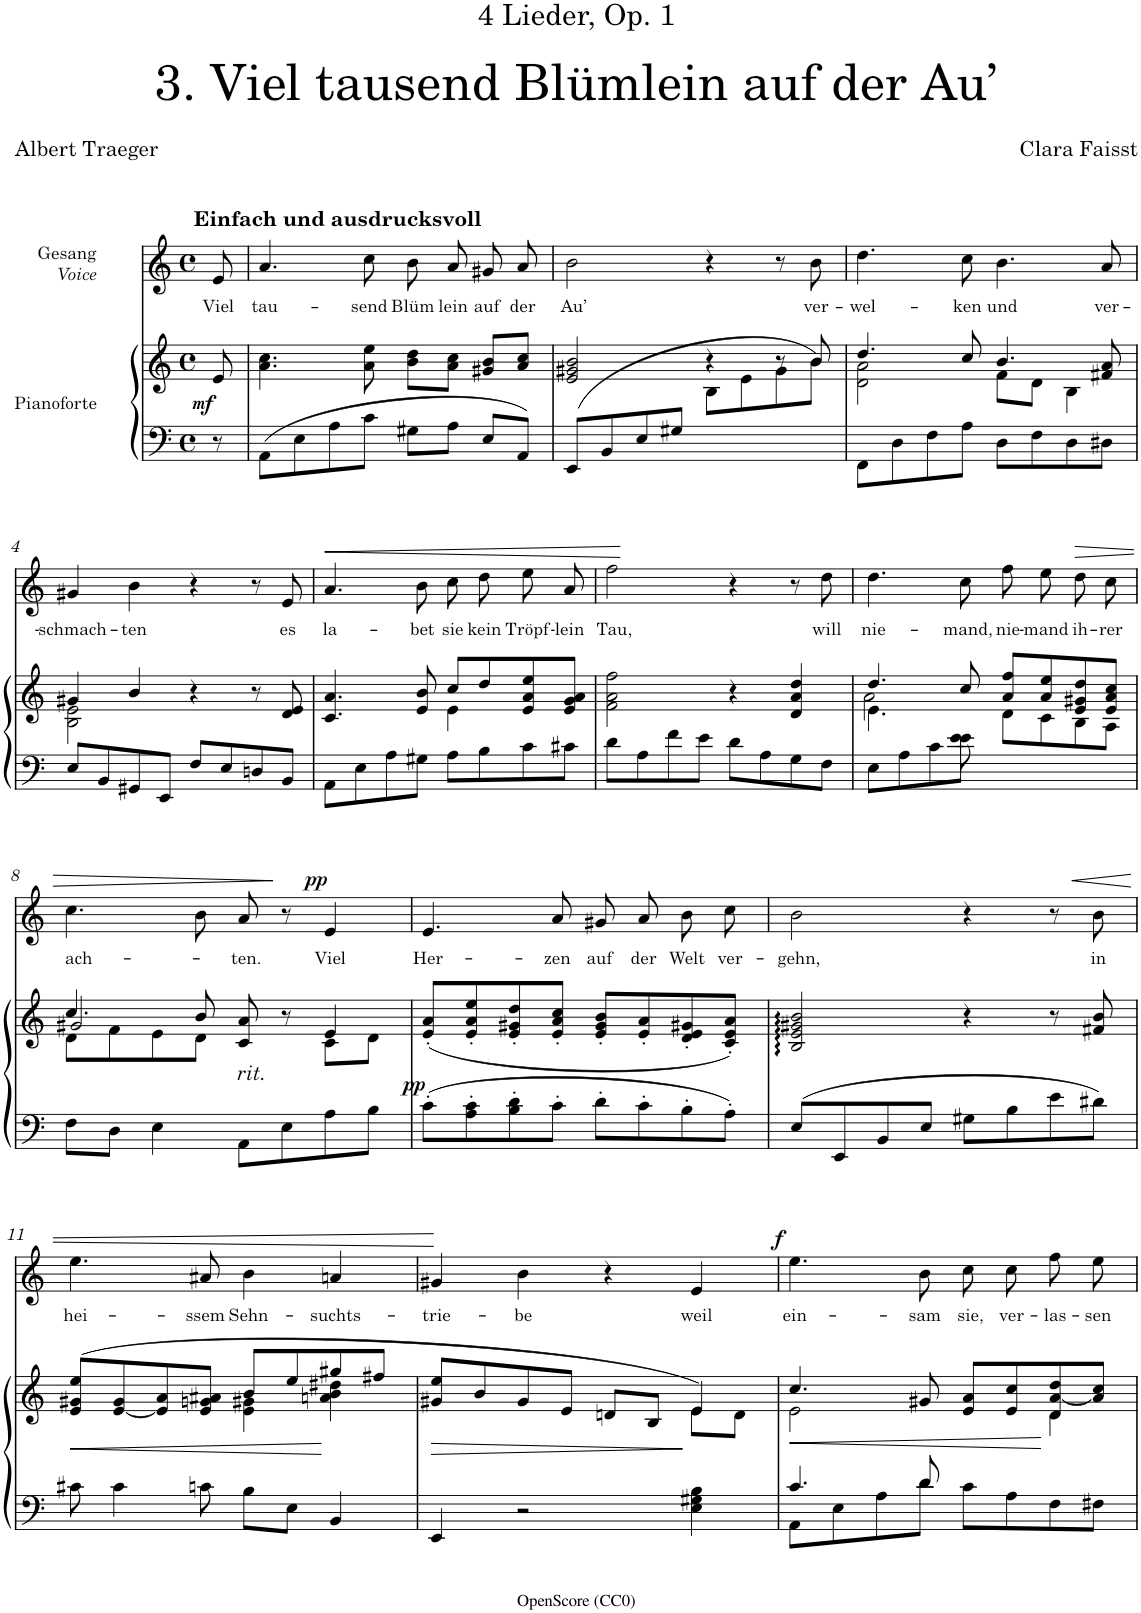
**kern	**kern	**dynam	**kern	**text	**dynam
*part2	*part2	*part2	*part1	*part1	*part1
*staff3	*staff2	*staff2/3	*staff1	*staff1	*staff1
*I"Pianoforte	*	*	*I"Gesang Voice	*	*
*I'Pno	*	*	*	*	*
*clefF4	*clefG2	*	*clefG2	*	*
*k[]	*k[]	*	*k[]	*	*
*M4/4	*M4/4	*	*M4/4	*	*
*met(c)	*met(c)	*	*met(c)	*	*
=	=	=	=	=	=
!	!	!	!LO:TX:a:B:t=Einfach und ausdrucksvoll	!	!
!	!	!LO:DY:b	!	!LO:LY:b	!
8r	8e/	mf	8e/	Viel	.
=1	=1	=1	=1	=1	=1
!	!	!	!	!LO:LY:b	!
8AA\L	4.a\ 4.cc\	.	4.a/	tau-	.
8E\	.	.	.	.	.
8A\	.	.	.	.	.
!	!	!	!	!LO:LY:b	!
8c\J	8a\ 8ee\	.	8cc\	-send	.
!	!	!	!	!LO:LY:b	!
8G#X\L	8b\ 8dd\L	.	8b/L	Blüm-	.
!	!	!	!	!LO:LY:b	!
8A\J	8a\ 8cc\J	.	8a/J	-lein	.
!	!	!	!	!LO:LY:b	!
8E/L	8g#X/ 8b/L	.	8g#X/L	auf	.
!	!	!	!	!LO:LY:b	!
8AA/J	8a/ 8cc/J	.	8a/J	der	.
=2	=2	=2	=2	=2	=2
*	*^	*	*	*	*
!	!	!	!	!	!LO:LY:b	!
(8EE/L	2e/ 2g#X/ 2b/	2ryy	.	2b\	Au’	.
8BB/	.	.	.	.	.	.
8E/	.	.	.	.	.	.
8G#X/J	.	.	.	.	.	.
2ryy	4r	8B\L	.	4r	.	.
.	.	8e\	.	.	.	.
.	8r	8g#\	.	8r	.	.
!	!	!	!	!	!LO:LY:b	!
.	8b/	8b\J)	.	8b\	ver-	.
=3	=3	=3	=3	=3	=3	=3
!	!	!	!	!	!LO:LY:b	!
8FF\L	4.dd/	2d\ 2a\	.	4.dd\	-wel-	.
8D\	.	.	.	.	.	.
8F\	.	.	.	.	.	.
!	!	!	!	!	!LO:LY:b	!
8A\J	8cc/	.	.	8cc\	-ken	.
!	!	!	!	!	!LO:LY:b	!
8D\L	4.b/	8f\L	.	4.b\	und	.
8F\	.	8d\J	.	.	.	.
8D\	.	4B\	.	.	.	.
!	!	!	!	!	!LO:LY:b	!
8D#X\J	8f#X/ 8a/	.	.	8a/	ver-	.
!!LO:LB:g=z
=4	=4	=4	=4	=4	=4	=4
!	!	!	!	!	!LO:LY:b	!
8E/L	4g#X/	2B\ 2e\	.	4g#X/	-schmach-	.
8BB/	.	.	.	.	.	.
!	!	!	!	!	!LO:LY:b	!
8GG#X/	4b/	.	.	4b\	-ten	.
8EE/J	.	.	.	.	.	.
8F/L	4r	2ryy	.	4r	.	.
8E/	.	.	.	.	.	.
8Dn/	8r	.	.	8r	.	.
!	!	!	!	!	!LO:LY:b	!
8BB/J	8d/ 8e/	.	.	8e/	es	.
=5	=5	=5	=5	=5	=5	=5
!	!	!	!	!	!LO:LY:b	!LO:HP:b
8AA\L	4.c/ 4.a/	2ryy	.	4.a/	la-	<
8E\	.	.	.	.	.	.
8A\	.	.	.	.	.	.
!	!	!	!	!	!LO:LY:b	!
8G#X\J	8e/ 8b/	.	.	8b\	-bet	.
!	!	!	!	!	!LO:LY:b	!
8A\L	8cc/L	4e\	.	8cc\L	sie	.
!	!	!	!	!	!LO:LY:b	!
8B\	8dd/	.	.	8dd\J	kein	.
!	!	!	!	!	!LO:LY:b	!
8c\	8e/ 8a/ 8ee/	4ryy	.	8ee\L	Tröpf-	.
!	!	!	!	!	!LO:LY:b	!
8c#X\J	8e/ 8g/ 8a/J	.	.	8a\J	-lein	.
*	*v	*v	*	*	*	*
.	.	.	.	.	[
=6	=6	=6	=6	=6	=6
!	!	!	!	!LO:LY:b	!
8d\L	2f\ 2a\ 2ff\	.	2ff\	Tau,	.
8A\	.	.	.	.	.
8f\	.	.	.	.	.
8e\J	.	.	.	.	.
8d\L	4r	.	4r	.	.
8A\	.	.	.	.	.
8G\	4d/ 4a/ 4dd/	.	8r	.	.
!	!	!	!	!LO:LY:b	!
8F\J	.	.	8dd\	will	.
=7	=7	=7	=7	=7	=7
*^	*^	*	*	*	*
*	*	*	*^	*	*	*	*
*	*	*	*	*^	*	*	*	*
!	!	!	!	!	!	!	!	!LO:LY:b	!
4.ryy	8E\L	4.dd/	4.e\	2a\	2ryy	.	4.dd\	nie-	.
.	8A\	.	.	.	.	.	.	.	.
.	8c\	.	.	.	.	.	.	.	.
!	!	!	!	!	!	!	!	!LO:LY:b	!
8e\	8e\J	8cc/	2ryy	.	.	.	8cc\	-mand,	.
!	!	!	!	!	!	!	!	!LO:LY:b	!
2ryy	2ryy	8a/ 8ff/L	.	2ryy	8d\L	.	8ff\L	nie-	.
!	!	!	!	!	!	!	!	!LO:LY:b	!
.	.	8a/ 8ee/	.	.	8c\	.	8ee\J	-mand	.
!	!	!	!	!	!	!	!	!LO:LY:b	!LO:HP:b
.	.	8e/ 8g#X/ 8dd/	.	.	8B\	.	8dd\L	ih-	>
!	!	!	!	!	!	!	!	!LO:LY:b	!
.	.	8e/ 8a/ 8cc/J	8ryy	.	8A\J	.	8cc\J	-rer	.
*v	*v	*	*	*	*	*	*	*	*
!!LO:LB:g=z
=8	=8	=8	=8	=8	=8	=8	=8	=8
!	!	!	!	!	!	!	!LO:LY:b	!
*	*	*	*v	*v	*	*	*	*
8F\L	4.cc/	8d\L	2g#X/	.	4.cc\	ach-	.
8D\J	.	8f\	.	.	.	.	.
4E\	.	8e\	.	.	.	.	.
.	8b/	8d\J	.	.	8b\	.	.
!	!LO:TX:b:i:t=rit.	!	!	!	!	!	!
!	!	!	!	!	!	!LO:LY:b	!
8AA\L	8c/ 8a/	4ryy	2ryy	.	8a/	-ten.	.
8E\	8r	.	.	.	8r	.	]
!	!	!	!	!	!	!LO:LY:b	!LO:DY:a
8A\	4e/	8c\L	.	.	4e/	Viel	pp
8B\J	.	8d\J	.	.	.	.	.
*	*	*v	*v	*	*	*	*
=9	=9	=9	=9	=9	=9	=9
!	!	!	!LO:DY:b	!	!LO:LY:b	!
*	*v	*v	*	*	*	*
8c'\L	(8e/' 8a/'L	pp	4.e/	Her-	.
8A\' 8c\'	8e/' 8a/' 8ee/'	.	.	.	.
8B\' 8d\'	8e/' 8g#X/' 8dd/'	.	.	.	.
!	!	!	!	!LO:LY:b	!
8c'\J	8e/' 8a/' 8cc/'J	.	8a/	-zen	.
!	!	!	!	!LO:LY:b	!
8d'\L	8e/' 8g#/' 8b/'L	.	8g#X/L	auf	.
!	!	!	!	!LO:LY:b	!
8c'\	8e/' 8a/'	.	8a/J	der	.
!	!	!	!	!LO:LY:b	!
8B'\	8d/' 8e/' 8g#X/'	.	8b\L	Welt	.
!	!	!	!	!LO:LY:b	!
8A'\J	8c/' 8e/' 8a/'J)	.	8cc\J	ver-	.
=10	=10	=10	=10	=10	=10
!	!	!	!	!LO:LY:b	!
8E'~/L	2B/ 2e/ 2g#X/ 2b/	.	2b\	-gehn,	.
8EE/	.	.	.	.	.
8BB/	.	.	.	.	.
8E/J	.	.	.	.	.
8G#X\L	4r	.	4r	.	.
8B\	.	.	.	.	.
8e\	8r	.	8r	.	.
!	!	!	!	!LO:LY:b	!LO:HP:b
8d#X\J	8f#X/ 8b/	.	8b\	in	<
!!LO:LB:g=z
=11	=11	=11	=11	=11	=11
!	!	!LO:HP:b	!	!LO:LY:b	!
*	*^	*	*	*	*
8c#X\	(8e/ 8g#X/ 8ee/L	2ryy	<	4.ee\	hei-	.
4c#\	[<8e/ 8g#/	.	.	.	.	.
.	8e/] 8a/	.	.	.	.	.
!	!	!	!	!	!LO:LY:b	!
8cn\	8e/ 8gn/ 8a#X/J	.	.	8a#X/	-ssem	.
!	!	!	!	!	!LO:LY:b	!
8B\L	8b/L	4e\ 4g#X\	.	4b\	Sehn-	.
8E\J	8ee/	.	.	.	.	.
!	!	!	!	!	!LO:LY:b	!
4BB/	8gg#X/	4an\ 4b\ 4dd#X\	[	4an/	-suchts-	.
.	8ff#X/J	.	.	.	.	.
*	*v	*v	*	*	*	*
.	.	.	.	.	[
=12	=12	=12	=12	=12	=12
!	!	!LO:HP:b	!	!LO:LY:b	!
*	*^	*	*	*	*
4EE/	8g#X/ 8ee/L	2.ryy	>	4g#X/	-trie-	.
.	8b/	.	.	.	.	.
!	!	!	!	!	!LO:LY:b	!
2r	8g#/	.	.	4b\	-be	.
.	8e/J	.	.	.	.	.
.	8dn/L	.	.	4r	.	.
.	8B/J	.	.	.	.	.
!	!	!	!	!	!LO:LY:b	!
4E\ 4G#X\ 4B\	4e/)	8e\L	]	4e/	weil	.
.	.	8d\J	.	.	.	.
=13	=13	=13	=13	=13	=13	=13
*^	*	*	*	*	*	*
!	!	!	!	!LO:HP:b	!	!LO:LY:b	!LO:DY:a
4.c/	8AA\L	4.cc/	2e\	<	4.ee\	ein-	f
.	8E\	.	.	.	.	.	.
.	8A\	.	.	.	.	.	.
!	!	!	!	!	!	!LO:LY:b	!
8d/	8d\J	8g#X/	.	.	8b\	-sam	.
!	!	!	!	!	!	!LO:LY:b	!
8c\L	2ryy	8e/ 8a/L	4ryy	.	8cc\L	sie,	.
!	!	!	!	!	!	!LO:LY:b	!
8A\	.	8e/ 8cc/	.	.	8cc\J	ver-	.
!	!	!	!	!	!	!LO:LY:b	!
8F\	.	8d/ [<8a/ 8dd/	4d\	[	8ff\L	-las-	.
!	!	!	!	!	!	!LO:LY:b	!
8F#X\J	.	8a/] 8cc/J	.	.	8ee\J	-sen	.
*v	*v	*	*	*	*	*	*
*	*v	*v	*	*	*	*
=	=	=	=	=	=
*-	*-	*-	*-	*-	*-
